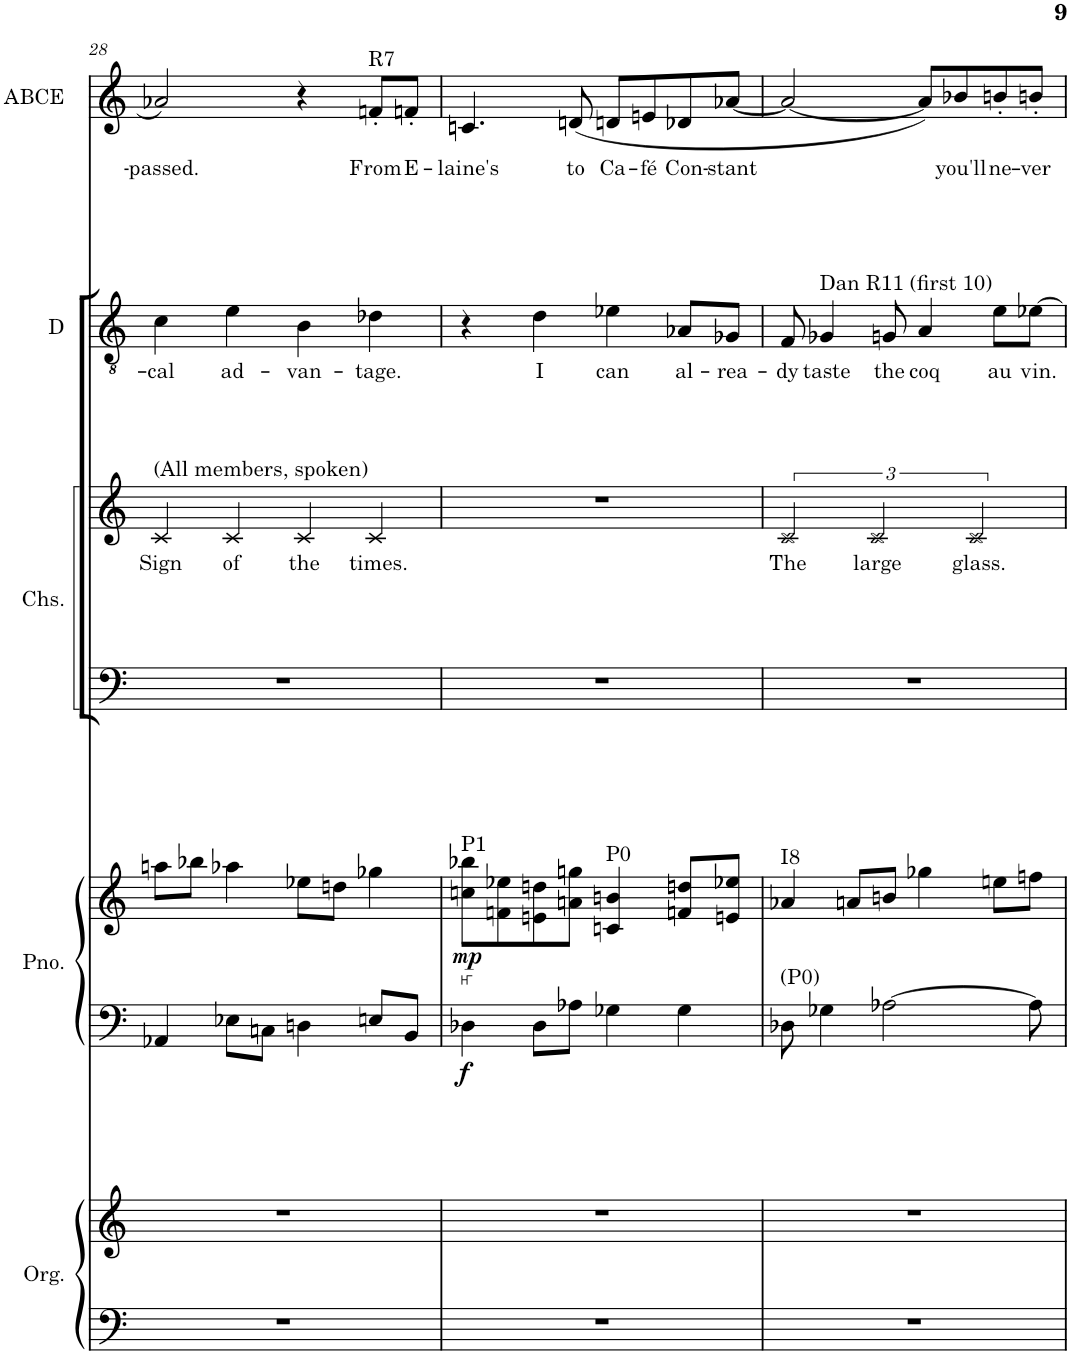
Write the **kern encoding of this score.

**kern	**kern	**kern	**kern	**dynam	**kern	**kern	**text	**kern	**text	**kern	**text
*part5	*part5	*part4	*part4	*part4	*part3	*part3	*part3	*part2	*part2	*part1	*part1
*staff8	*staff7	*staff6	*staff5	*staff5/6	*staff4	*staff3	*staff3	*staff2	*staff2	*staff1	*staff1
*I"Organ	*	*I"Piano	*	*	*I"Chorus	*	*	*I"Dan	*	*I"Allie Belle Celle Ellie	*
*I'Org.	*	*I'Pno.	*	*	*I'Chs.	*	*	*I'D	*	*I'ABCE	*
!!LO:PB:g=z
*clefF4	*clefG2	*clefF4	*clefG2	*	*clefF4	*clefG2	*	*clefGv2	*	*clefG2	*
*	*	*	*	*	*	*	*	*Trd8c14	*	*Trd1c2	*
*k[]	*k[]	*k[]	*k[]	*	*k[]	*k[]	*	*k[]	*	*k[]	*
*M4/4	*M4/4	*M4/4	*M4/4	*	*M4/4	*M4/4	*	*M4/4	*	*M4/4	*
=28	=28	=28	=28	=28	=28	=28	=28	=28	=28	=28	=28
!	!	!	!	!	!	!LO:TX:a:t=(All members, spoken)	!	!	!	!	!
!	!	!	!	!	!	!	!LO:LY:b	!	!LO:LY:b	!	!LO:LY:b
1r	1r	4AA-X/	8aan\L	.	1r	4c/	Sign	4c\	-cal	2a-X/	-passed.
.	.	.	8bb-X\J	.	.	.	.	.	.	.	.
!	!	!	!	!	!	!	!LO:LY:b	!	!LO:LY:b	!	!
.	.	8E-X\L	4aa-X\	.	.	4c/	of	4e\	ad-	.	.
.	.	8Cn\J	.	.	.	.	.	.	.	.	.
!	!	!	!	!	!	!	!LO:LY:b	!	!LO:LY:b	!	!
.	.	4Dn\	8ee-X\L	.	.	4c/	the	4B\	-van-	4r	.
.	.	.	8ddn\J	.	.	.	.	.	.	.	.
!	!	!	!	!	!	!	!	!	!	!LO:TX:a:t=R7	!
!	!	!	!	!	!	!	!LO:LY:b	!	!LO:LY:b	!	!LO:LY:b
.	.	8En/L	4gg-X\	.	.	4c/	times.	4d-X\	-tage.	8fn'/L	From
!	!	!	!	!	!	!	!	!	!	!	!LO:LY:b
.	.	8BB/J	.	.	.	.	.	.	.	8fn'/J	E-
=29	=29	=29	=29	=29	=29	=29	=29	=29	=29	=29	=29
!	!	!	!LO:TX:a:t=P1	!	!	!	!	!	!	!	!
!	!	!LO:TX:a:t=𝆦	!	!	!	!	!	!	!	!	!
!	!	!	!	!LO:DY:b=2	!	!	!	!	!	!	!LO:LY:b
!	!	!	!	!LO:DY:n=1:b	!	!	!	!	!	!	!
1r	1r	4D-X\	8ccn\ 8bb-X\L	f mp	1r	1r	.	4r	.	4.cn/	-laine's
.	.	.	8fn\ 8ee-X\	.	.	.	.	.	.	.	.
!	!	!	!	!	!	!	!	!	!LO:LY:b	!	!
.	.	8D-\L	8en\ 8ddn\	.	.	.	.	4d\	I	.	.
!	!	!	!	!	!	!	!	!	!	!	!LO:LY:b
.	.	8A-X\J	8an\ 8ggn\J	.	.	.	.	.	.	(8dn/	to
!	!	!	!LO:TX:a:t=P0	!	!	!	!	!	!	!	!
!	!	!	!	!	!	!	!	!	!LO:LY:b	!	!LO:LY:b
.	.	4G-X\	4cn/ 4bn/	.	.	.	.	4e-X\	can	8dn/L	Ca-
!	!	!	!	!	!	!	!	!	!	!	!LO:LY:b
.	.	.	.	.	.	.	.	.	.	8en/	-fé
!	!	!	!	!	!	!	!	!	!LO:LY:b	!	!LO:LY:b
.	.	4G-\	8fn/ 8ddn/L	.	.	.	.	8A-X/L	al-	8d-X/	Con-
!	!	!	!	!	!	!	!	!	!LO:LY:b	!	!LO:LY:b
.	.	.	8en/ 8ee-X/J	.	.	.	.	8G-X/J	-rea-	[8a-X/J	-stant
=30	=30	=30	=30	=30	=30	=30	=30	=30	=30	=30	=30
!	!	!	!LO:TX:a:t=I8	!	!	!	!	!	!	!	!
!	!	!LO:TX:a:t=(P0)	!	!	!	!	!	!	!	!	!
!	!	!	!	!	!	!	!LO:LY:b	!	!LO:LY:b	!	!
1r	1r	8D-X\	4a-X/	.	1r	3c/	The	8F/	-dy	2a-/_	.
!	!	!	!	!	!	!	!	!LO:TX:a:t=Dan R11 (first 10)	!	!	!
!	!	!	!	!	!	!	!	!	!LO:LY:b	!	!
.	.	4G-X\	.	.	.	.	.	4G-X/	taste	.	.
.	.	.	8an/L	.	.	.	.	.	.	.	.
!	!	!	!	!	!	!	!LO:LY:b	!	!	!	!
.	.	.	.	.	.	3c/	large	.	.	.	.
!	!	!	!	!	!	!	!	!	!LO:LY:b	!	!
.	.	[2A-X\	8bn/J	.	.	.	.	8Gn/	the	.	.
!	!	!	!	!	!	!	!	!	!LO:LY:b	!	!
.	.	.	4gg-X\	.	.	.	.	4A/	coq	8a-/L])	.
!	!	!	!	!	!	!	!	!	!	!	!LO:LY:b
.	.	.	.	.	.	.	.	.	.	8b-X/	you'll
!	!	!	!	!	!	!	!LO:LY:b	!	!	!	!
.	.	.	.	.	.	3c/	glass.	.	.	.	.
!	!	!	!	!	!	!	!	!	!LO:LY:b	!	!LO:LY:b
.	.	.	8een\L	.	.	.	.	8e\L	au	8bn'/	ne-
!	!	!	!	!	!	!	!	!	!LO:LY:b	!	!LO:LY:b
.	.	8A-\]	8ffn\J	.	.	.	.	[8e-X\J	vin.	8bn'/J	-ver
=	=	=	=	=	=	=	=	=	=	=	=
*-	*-	*-	*-	*-	*-	*-	*-	*-	*-	*-	*-
